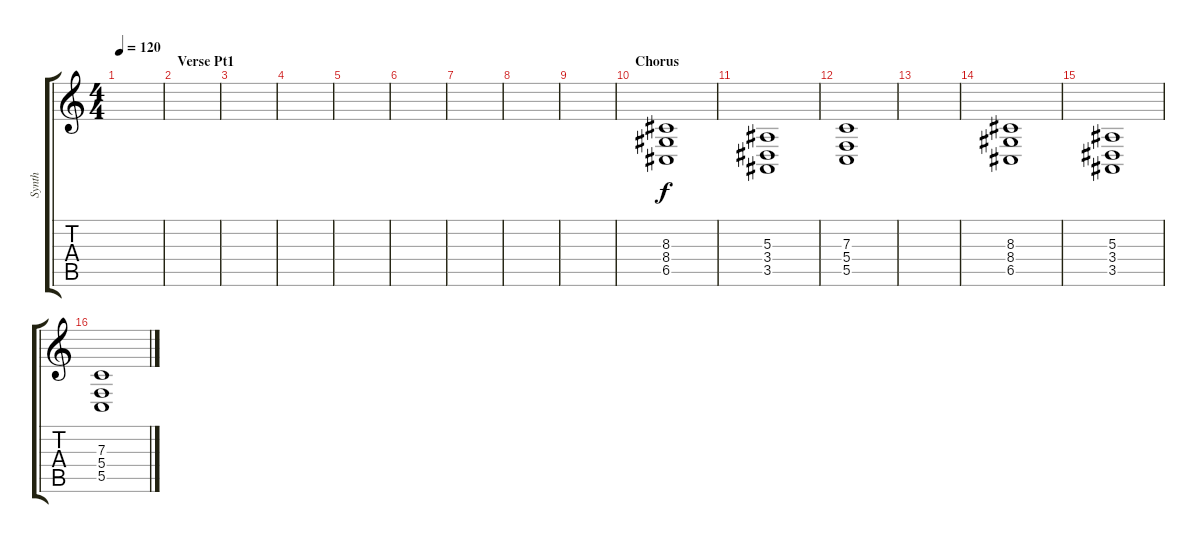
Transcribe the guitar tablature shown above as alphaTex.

\track ("Synth" "Synth") {instrument synthstrings1}
\staff {score tabs}
\tuning (D4 A3 F3 C3 G2 C2) {hide}
\ts (4 4)
\tempo 120
\clef g2
\ks c
|
\section ("" "Verse Pt1")
|
|
|
|
|
|
|
|
\section ("" "Chorus")
(8.3 8.4 6.5).1 |
(5.3 3.4 3.5).1 |
(7.3 5.4 5.5).1 |
|
(8.3 8.4 6.5).1 |
(5.3 3.4 3.5).1 |
(7.3 5.4 5.5).1
